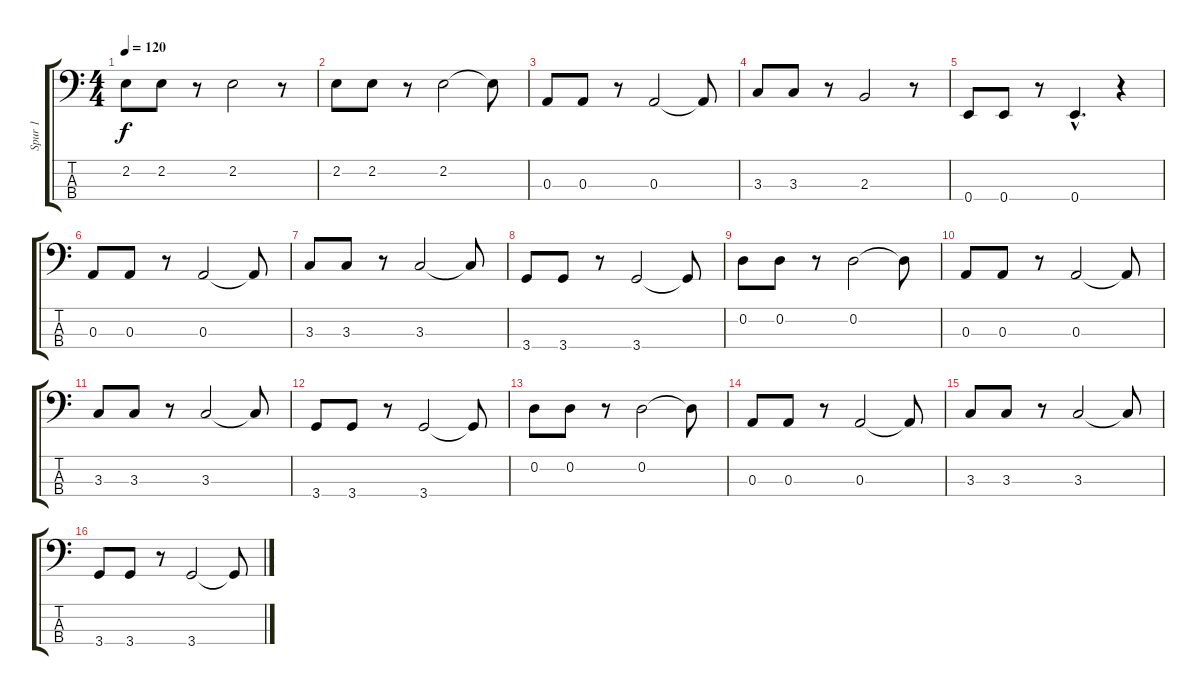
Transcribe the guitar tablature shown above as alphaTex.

\track ("Spur 1" "Spur 1") {instrument synthbass1}
\staff {score tabs}
\tuning (G2 D2 A1 E1) {hide}
\ts (4 4)
\tempo 120
\clef f4
\ks c
2.2.8{dy f} 2.2.8 r.8 2.2.2 r.8 |
2.2.8 2.2.8 r.8 2.2.2 2.2{t}.8 |
0.3.8 0.3.8 r.8 0.3.2 0.3{t}.8 |
3.3.8 3.3.8 r.8 2.3.2 r.8 |
0.4.8 0.4.8 r.8 0.4{hac}.4{d} r.4 |
0.3.8 0.3.8 r.8 0.3.2 0.3{t}.8 |
3.3.8 3.3.8 r.8 3.3.2 3.3{t}.8 |
3.4.8 3.4.8 r.8 3.4.2 3.4{t}.8 |
0.2.8 0.2.8 r.8 0.2.2 0.2{t}.8 |
0.3.8 0.3.8 r.8 0.3.2 0.3{t}.8 |
3.3.8 3.3.8 r.8 3.3.2 3.3{t}.8 |
3.4.8 3.4.8 r.8 3.4.2 3.4{t}.8 |
0.2.8 0.2.8 r.8 0.2.2 0.2{t}.8 |
0.3.8 0.3.8 r.8 0.3.2 0.3{t}.8 |
3.3.8 3.3.8 r.8 3.3.2 3.3{t}.8 |
3.4.8 3.4.8 r.8 3.4.2 3.4{t}.8
